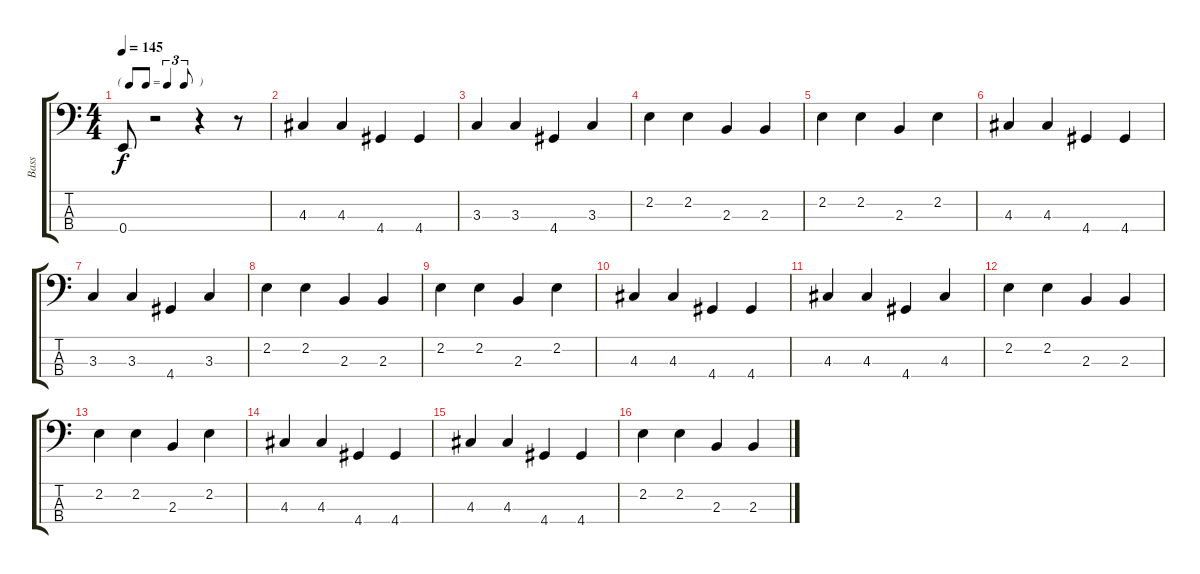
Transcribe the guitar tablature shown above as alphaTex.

\track ("Bass" "Bass") {instrument electricbassfinger}
\staff {score tabs}
\tuning (G2 D2 A1 E1) {hide}
\ts (4 4)
\tf triplet8th
\tempo 145
\clef f4
\ks c
0.4.8{dy f} r.2 r.4 r.8 |
4.3.4 4.3.4 4.4.4 4.4.4 |
3.3.4 3.3.4 4.4.4 3.3.4 |
2.2.4 2.2.4 2.3.4 2.3.4 |
2.2.4 2.2.4 2.3.4 2.2.4 |
4.3.4 4.3.4 4.4.4 4.4.4 |
3.3.4 3.3.4 4.4.4 3.3.4 |
2.2.4 2.2.4 2.3.4 2.3.4 |
2.2.4 2.2.4 2.3.4 2.2.4 |
4.3.4 4.3.4 4.4.4 4.4.4 |
4.3.4 4.3.4 4.4.4 4.3.4 |
2.2.4 2.2.4 2.3.4 2.3.4 |
2.2.4 2.2.4 2.3.4 2.2.4 |
4.3.4 4.3.4 4.4.4 4.4.4 |
4.3.4 4.3.4 4.4.4 4.4.4 |
2.2.4 2.2.4 2.3.4 2.3.4
